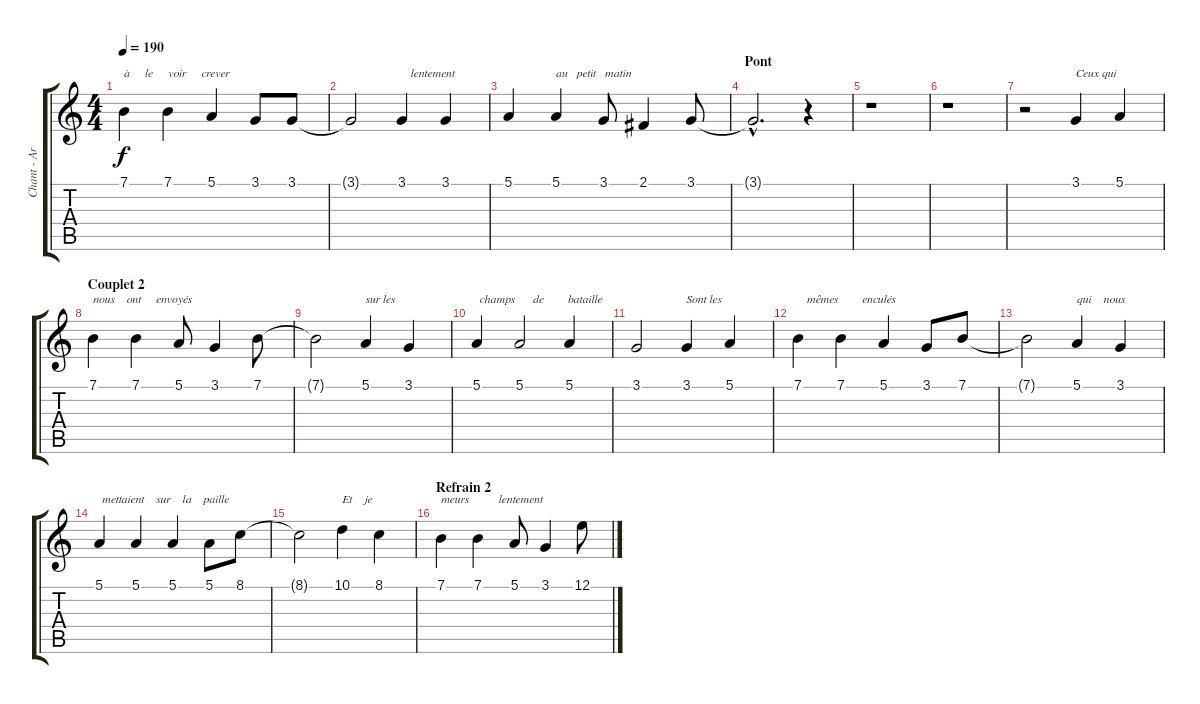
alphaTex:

\track ("Chant - Arnaud" "Chant - Ar") {instrument sopranosax}
\staff {score tabs}
\tuning (E4 B3 G3 D3 A2 E2) {hide}
\ts (4 4)
\tempo 190
\clef g2
\ks c
7.1.4{txt "à     le     voir     crever " dy f} 7.1.4 5.1.4 3.1.8 3.1.8 |
3.1{t}.2 3.1.4{txt "   lentement"} 3.1.4 |
5.1.4 5.1.4{txt "au   petit   matin"} 3.1.8 2.1.4 3.1.8 |
\section ("" "Pont")
3.1{hac t}.2{d} r.4 |
r.1 |
r.1 |
r.2 3.1.4{txt "Ceux qui "} 5.1.4 |
\section ("" "Couplet 2")
7.1.4{txt "nous    ont     envoyés "} 7.1.4 5.1.8 3.1.4 7.1.8 |
7.1{t}.2 5.1.4{txt "sur les"} 3.1.4 |
5.1.4{txt " champs      de        bataille "} 5.1.2 5.1.4 |
3.1.2 3.1.4{txt "Sont les"} 5.1.4 |
7.1.4{txt "   mêmes        enculés "} 7.1.4 5.1.4 3.1.8 7.1.8 |
7.1{t}.2 5.1.4{txt "qui    nous"} 3.1.4 |
5.1.4{txt " mettaient    sur    la    paille "} 5.1.4 5.1.4 5.1.8 8.1.8 |
8.1{t}.2 10.1.4{txt "Et    je "} 8.1.4 |
\section ("" "Refrain 2")
7.1.4{txt "meurs          lentement"} 7.1.4 5.1.8 3.1.4 12.1.8
